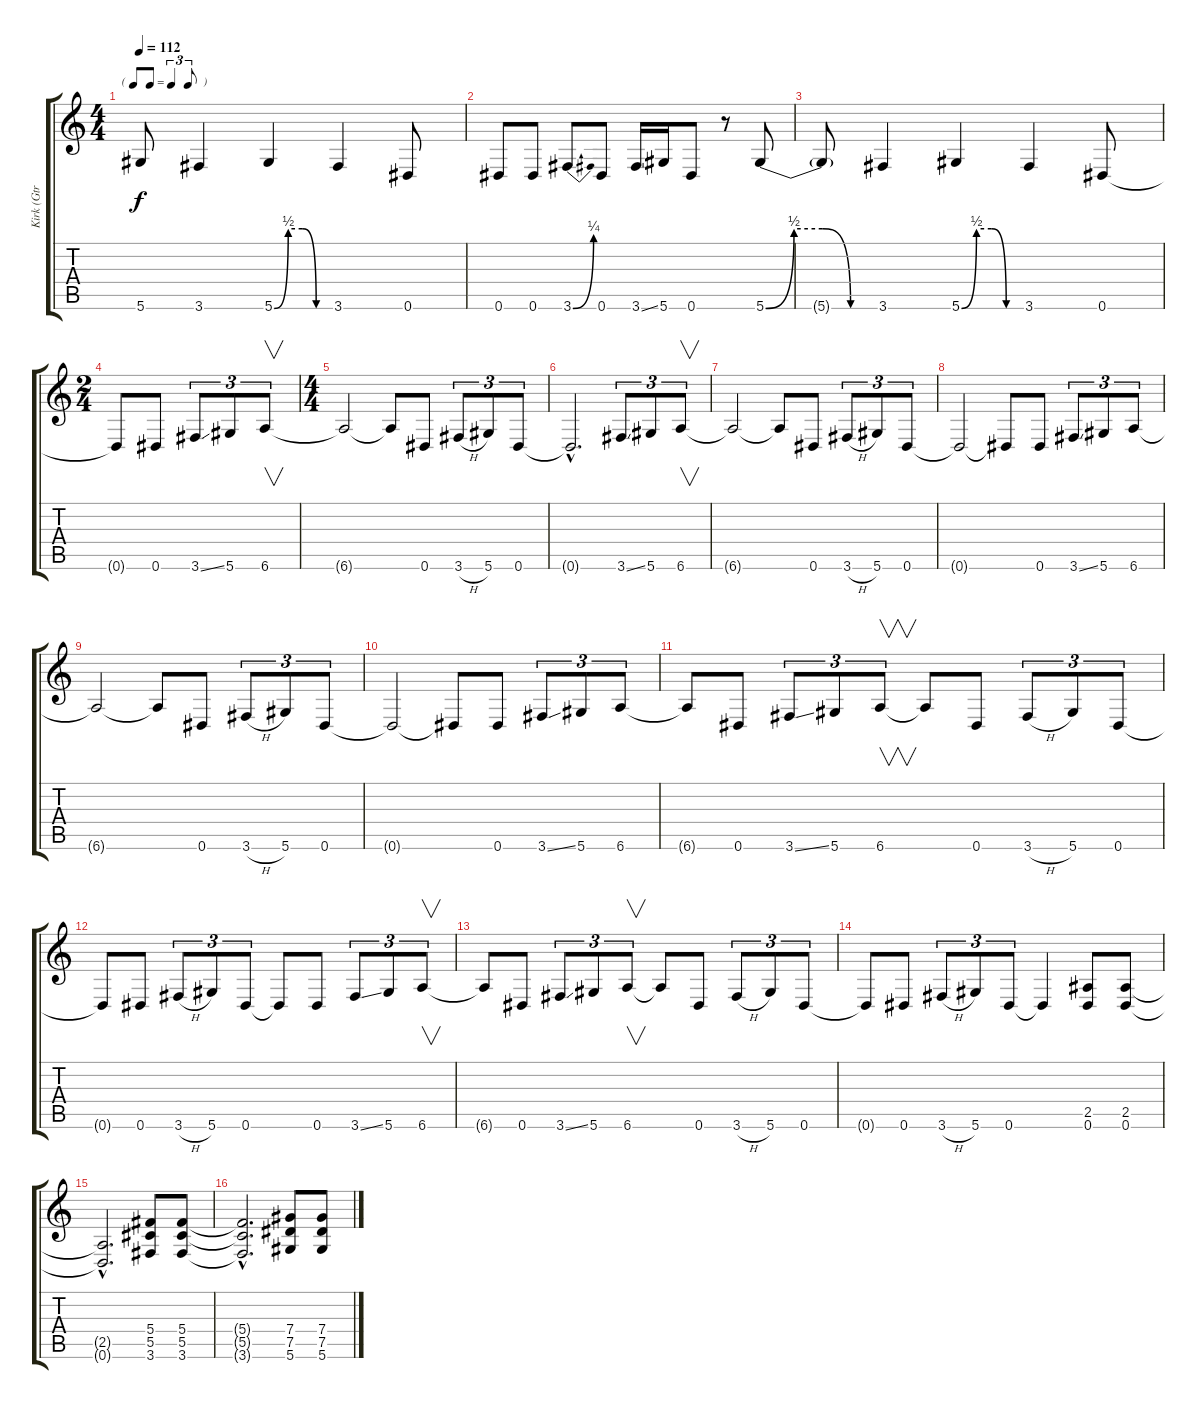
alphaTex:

\track ("Kirk (Gtr 2)" "Kirk (Gtr ") {instrument distortionguitar}
\staff {score tabs}
\tuning (Eb4 Bb3 Gb3 Db3 Ab2 Eb2) {hide}
\ts (4 4)
\tf triplet8th
\tempo 112
\clef g2
\ks c
5.6{t}.8{dy f} 3.6.4 5.6{be (custom 0 0 15 2 30 2 45 0 60 0)}.4 3.6.4 0.6.8 |
0.6.8 0.6.8 3.6{be (bend 0 0 60 1)}.8 0.6.8 3.6{ss}.16 5.6.16 0.6.8 r.8 5.6{be (custom 0 0 15 2 30 2 45 0 60 0)}.8 |
5.6{t}.8 3.6.4 5.6{be (custom 0 0 15 2 30 2 45 0 60 0)}.4 3.6.4 0.6.8 |
\ts (2 4)
0.6{t}.8 0.6.8 3.6{ss}.8{tu (3 2)} 5.6.8{tu (3 2)} 6.6.8{v tu (3 2)} |
\ts (4 4)
6.6{t}.2 6.6{t}.8 0.6.8 3.6{h}.8{tu (3 2)} 5.6.8{tu (3 2)} 0.6.8{tu (3 2)} |
0.6{hac t}.2{d} 3.6{ss}.8{tu (3 2)} 5.6.8{tu (3 2)} 6.6.8{v tu (3 2)} |
6.6{t}.2 6.6{t}.8 0.6.8 3.6{h}.8{tu (3 2)} 5.6.8{tu (3 2)} 0.6.8{tu (3 2)} |
0.6{t}.2 0.6{t}.8 0.6.8 3.6{ss}.8{tu (3 2)} 5.6.8{tu (3 2)} 6.6.8{tu (3 2)} |
6.6{t}.2 6.6{t}.8 0.6.8 3.6{h}.8{tu (3 2)} 5.6.8{tu (3 2)} 0.6.8{tu (3 2)} |
0.6{t}.2 0.6{t}.8 0.6.8 3.6{ss}.8{tu (3 2)} 5.6.8{tu (3 2)} 6.6.8{tu (3 2)} |
6.6{t}.8 0.6.8 3.6{ss}.8{tu (3 2)} 5.6.8{tu (3 2)} 6.6.8{v tu (3 2)} 6.6{t}.8 0.6.8 3.6{h}.8{tu (3 2)} 5.6.8{tu (3 2)} 0.6.8{tu (3 2)} |
0.6{t}.8 0.6.8 3.6{h}.8{tu (3 2)} 5.6.8{tu (3 2)} 0.6.8{tu (3 2)} 0.6{t}.8 0.6.8 3.6{ss}.8{tu (3 2)} 5.6.8{tu (3 2)} 6.6.8{v tu (3 2)} |
6.6{t}.8 0.6.8 3.6{ss}.8{tu (3 2)} 5.6.8{tu (3 2)} 6.6.8{v tu (3 2)} 6.6{t}.8 0.6.8 3.6{h}.8{tu (3 2)} 5.6.8{tu (3 2)} 0.6.8{tu (3 2)} |
0.6{t}.8 0.6.8 3.6{h}.8{tu (3 2)} 5.6.8{tu (3 2)} 0.6.8{tu (3 2)} 0.6{t}.4 (2.5 0.6).8 (2.5 0.6).8 |
(2.5{hac t} 0.6{hac t}).2{d} (5.4 5.5 3.6).8 (5.4 5.5 3.6).8 |
(5.4{hac t} 5.5{hac t} 3.6{hac t}).2{d} (7.4 7.5 5.6).8 (7.4 7.5 5.6).8
